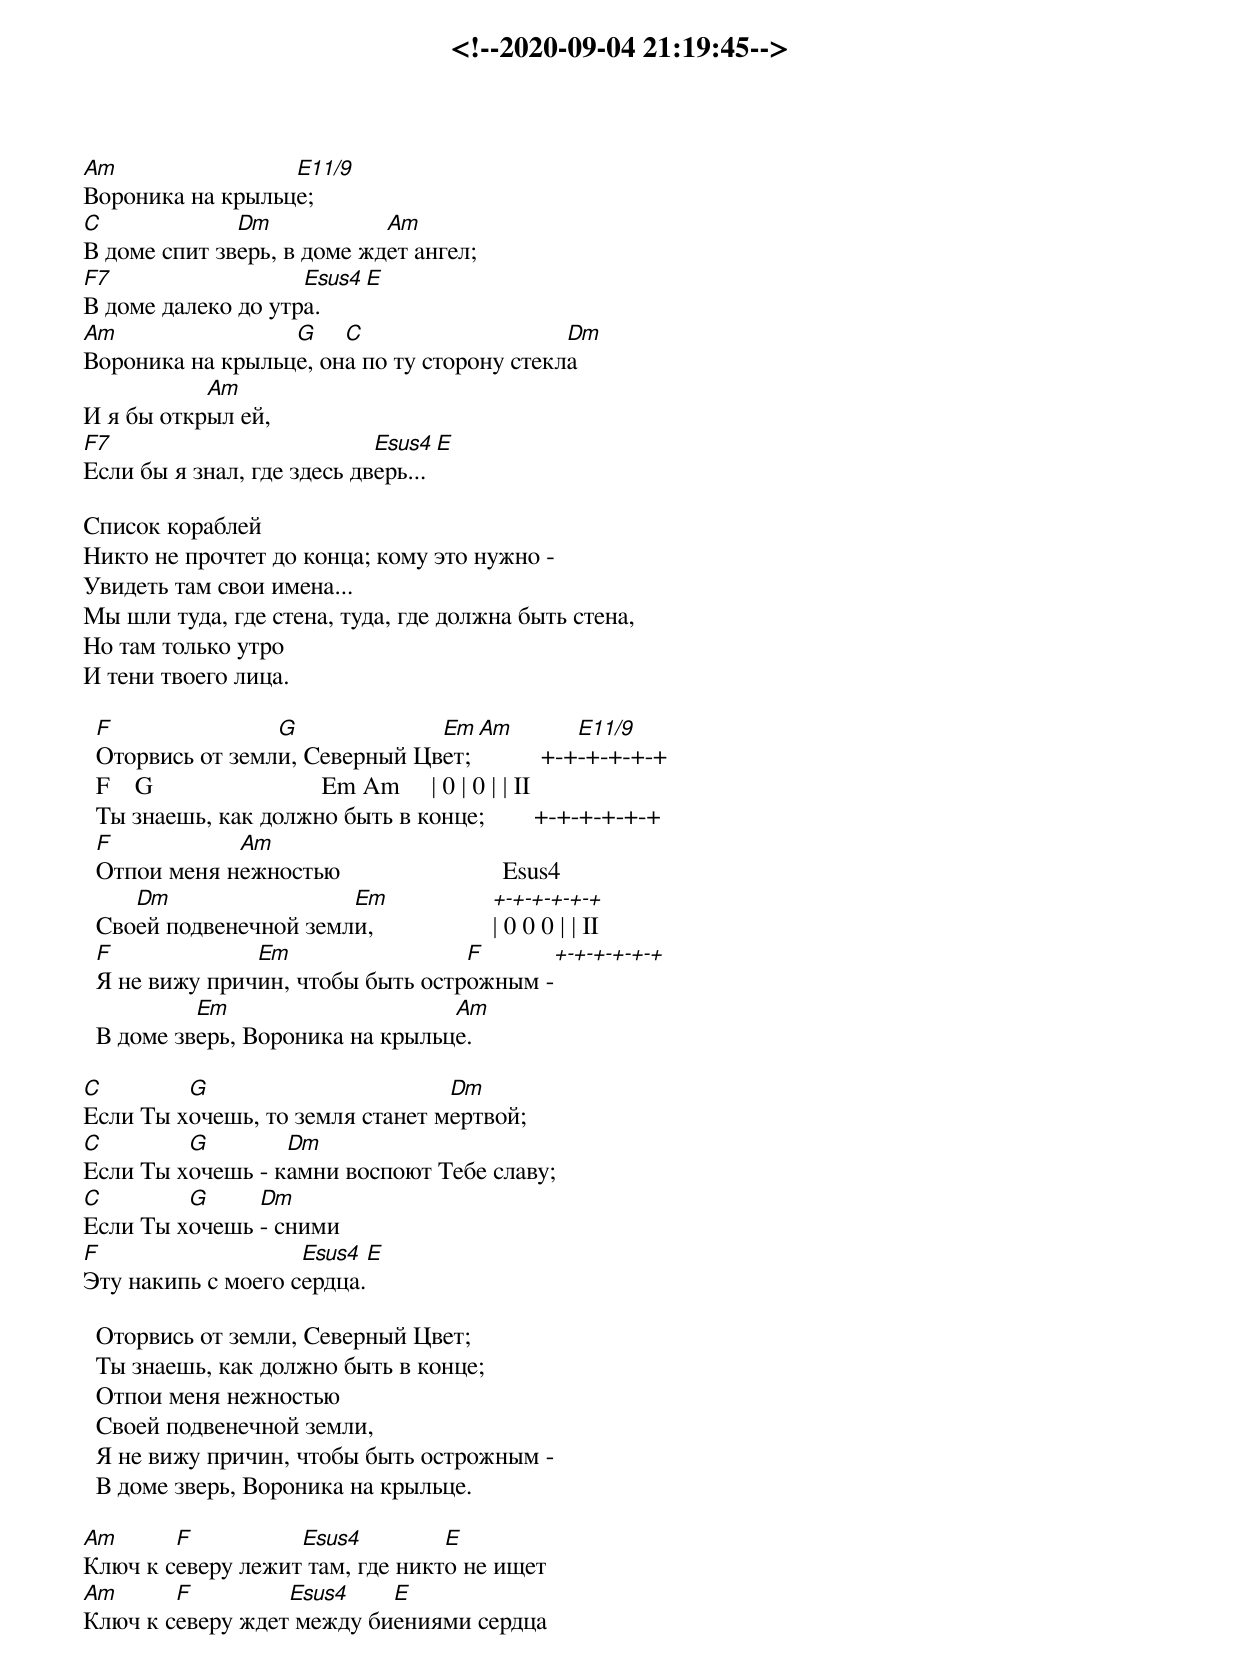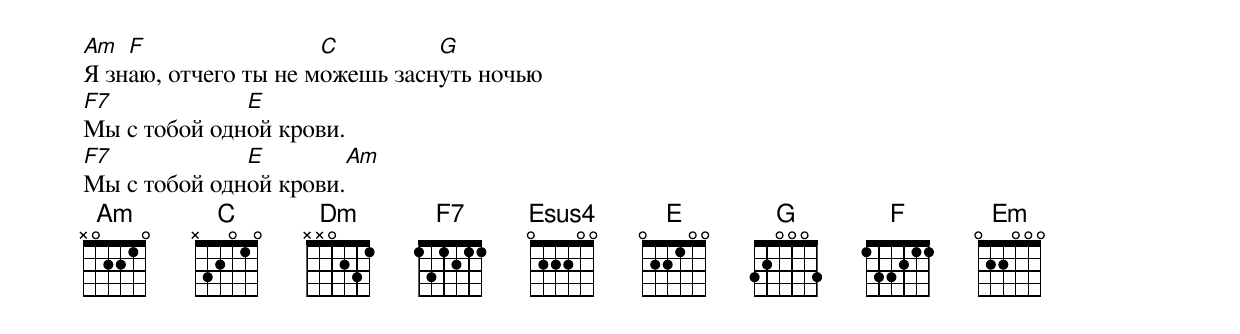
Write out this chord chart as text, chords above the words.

<!--2020-09-04 21:19:45-->
Am                E11/9
Вороника на крыльце;
C             Dm            Am
В доме спит зверь, в доме ждет ангел;
F7                  Esus4 E
В доме далеко до утра.
Am                G    C                    Dm
Вороника на крыльце, она по ту сторону стекла
           Am
И я бы открыл ей,
F7                          Esus4 E
Если бы я знал, где здесь дверь...

Список кораблей
Никто не прочтет до конца; кому это нужно -
Увидеть там свои имена...
Мы шли туда, где стена, туда, где должна быть стена,
Но там только утро
И тени твоего лица.

  F               G             Em Am           E11/9
  Оторвись от земли, Северный Цвет;          +-+-+-+-+-+
  F    G                           Em Am     | 0 | 0 | | II
  Ты знаешь, как должно быть в конце;        +-+-+-+-+-+
  F           Am
  Отпои меня нежностью                          Esus4
     Dm                 Em                   +-+-+-+-+-+
  Своей подвенечной земли,                   | 0 0 0 | | II
  F             Em                 F         +-+-+-+-+-+
  Я не вижу причин, чтобы быть острожным -
           Em                     Am
  В доме зверь, Вороника на крыльце.

C        G                       Dm
Если Ты хочешь, то земля станет мертвой;
C        G        Dm
Если Ты хочешь - камни воспоют Тебе славу;
C        G     Dm
Если Ты хочешь - сними
F                   Esus4 E
Эту накипь с моего сердца.

  Оторвись от земли, Северный Цвет;
  Ты знаешь, как должно быть в конце;
  Отпои меня нежностью
  Своей подвенечной земли,
  Я не вижу причин, чтобы быть острожным -
  В доме зверь, Вороника на крыльце.

Am      F          Esus4         E
Ключ к северу лежит там, где никто не ищет
Am      F         Esus4    E
Ключ к северу ждет между биениями сердца
Am  F                 C         G
Я знаю, отчего ты не можешь заснуть ночью
F7            E
Мы с тобой одной крови.
F7            E        Am
Мы с тобой одной крови.
